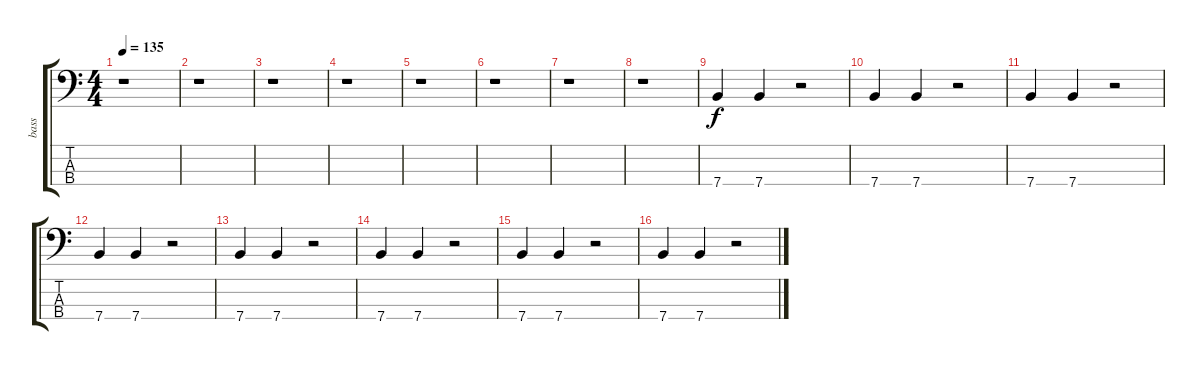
\track ("bass" "bass") {instrument electricbassfinger}
\staff {score tabs}
\tuning (G2 D2 A1 E1) {hide}
\ts (4 4)
\tempo 135
\clef f4
\ks c
r.1{dy f} |
r.1 |
r.1 |
r.1 |
r.1 |
r.1 |
r.1 |
r.1 |
7.4.4 7.4.4 r.2 |
7.4.4 7.4.4 r.2 |
7.4.4 7.4.4 r.2 |
7.4.4 7.4.4 r.2 |
7.4.4 7.4.4 r.2 |
7.4.4 7.4.4 r.2 |
7.4.4 7.4.4 r.2 |
7.4.4 7.4.4 r.2
